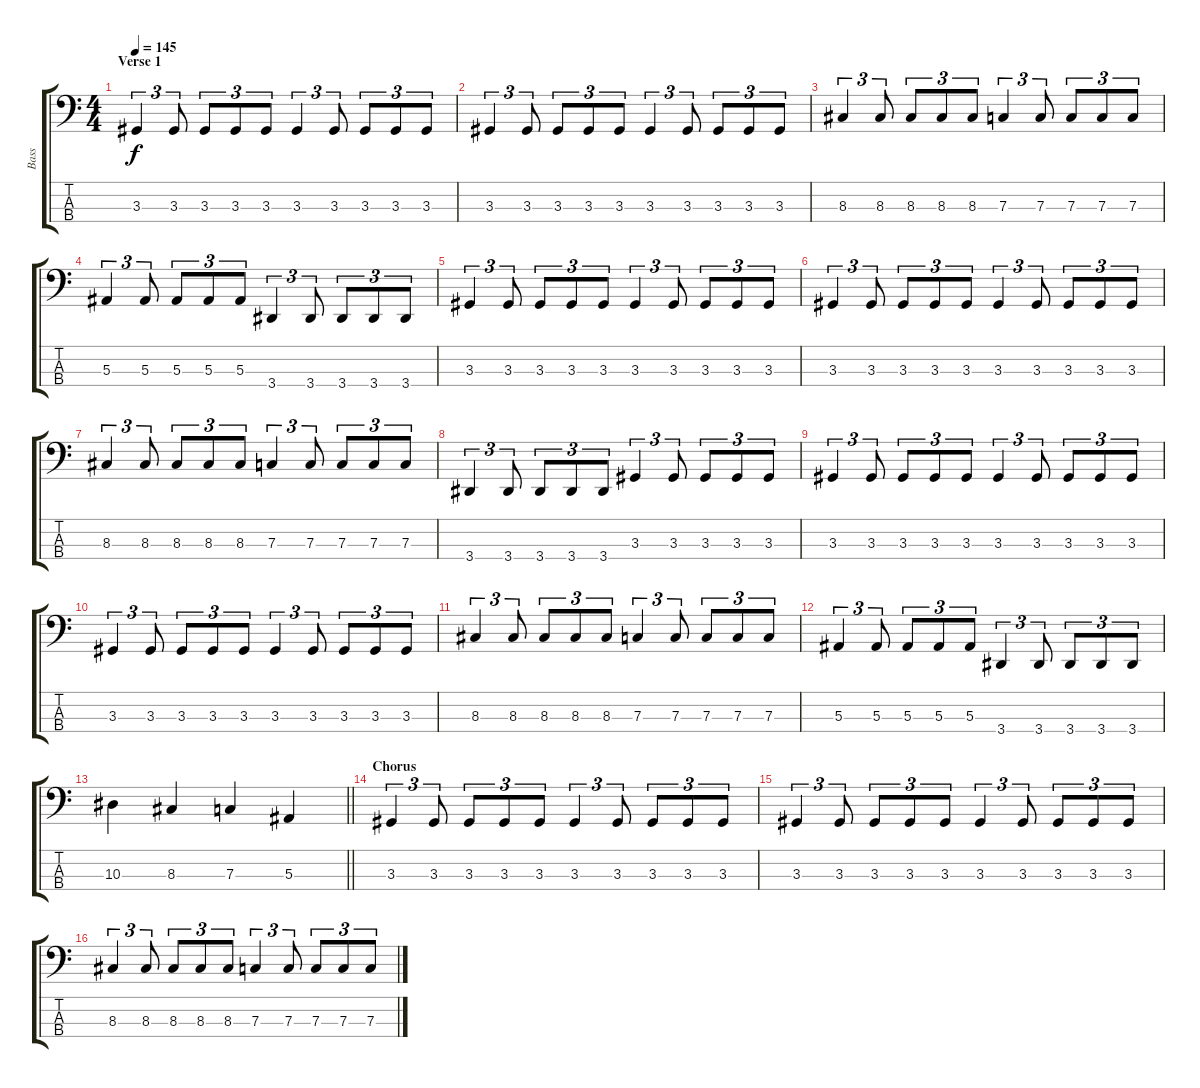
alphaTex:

\track ("Bass" "Bass") {instrument electricbasspick}
\staff {score tabs}
\tuning (Eb2 Bb1 F1 C1) {hide}
\ts (4 4)
\section ("" "Verse 1")
\tempo 145
\clef f4
\ks c
3.3.4{tu (3 2) dy f} 3.3.8{tu (3 2)} 3.3.8{tu (3 2)} 3.3.8{tu (3 2)} 3.3.8{tu (3 2)} 3.3.4{tu (3 2)} 3.3.8{tu (3 2)} 3.3.8{tu (3 2)} 3.3.8{tu (3 2)} 3.3.8{tu (3 2)} |
3.3.4{tu (3 2)} 3.3.8{tu (3 2)} 3.3.8{tu (3 2)} 3.3.8{tu (3 2)} 3.3.8{tu (3 2)} 3.3.4{tu (3 2)} 3.3.8{tu (3 2)} 3.3.8{tu (3 2)} 3.3.8{tu (3 2)} 3.3.8{tu (3 2)} |
8.3.4{tu (3 2)} 8.3.8{tu (3 2)} 8.3.8{tu (3 2)} 8.3.8{tu (3 2)} 8.3.8{tu (3 2)} 7.3.4{tu (3 2)} 7.3.8{tu (3 2)} 7.3.8{tu (3 2)} 7.3.8{tu (3 2)} 7.3.8{tu (3 2)} |
5.3.4{tu (3 2)} 5.3.8{tu (3 2)} 5.3.8{tu (3 2)} 5.3.8{tu (3 2)} 5.3.8{tu (3 2)} 3.4.4{tu (3 2)} 3.4.8{tu (3 2)} 3.4.8{tu (3 2)} 3.4.8{tu (3 2)} 3.4.8{tu (3 2)} |
3.3.4{tu (3 2)} 3.3.8{tu (3 2)} 3.3.8{tu (3 2)} 3.3.8{tu (3 2)} 3.3.8{tu (3 2)} 3.3.4{tu (3 2)} 3.3.8{tu (3 2)} 3.3.8{tu (3 2)} 3.3.8{tu (3 2)} 3.3.8{tu (3 2)} |
3.3.4{tu (3 2)} 3.3.8{tu (3 2)} 3.3.8{tu (3 2)} 3.3.8{tu (3 2)} 3.3.8{tu (3 2)} 3.3.4{tu (3 2)} 3.3.8{tu (3 2)} 3.3.8{tu (3 2)} 3.3.8{tu (3 2)} 3.3.8{tu (3 2)} |
8.3.4{tu (3 2)} 8.3.8{tu (3 2)} 8.3.8{tu (3 2)} 8.3.8{tu (3 2)} 8.3.8{tu (3 2)} 7.3.4{tu (3 2)} 7.3.8{tu (3 2)} 7.3.8{tu (3 2)} 7.3.8{tu (3 2)} 7.3.8{tu (3 2)} |
3.4.4{tu (3 2)} 3.4.8{tu (3 2)} 3.4.8{tu (3 2)} 3.4.8{tu (3 2)} 3.4.8{tu (3 2)} 3.3.4{tu (3 2)} 3.3.8{tu (3 2)} 3.3.8{tu (3 2)} 3.3.8{tu (3 2)} 3.3.8{tu (3 2)} |
3.3.4{tu (3 2)} 3.3.8{tu (3 2)} 3.3.8{tu (3 2)} 3.3.8{tu (3 2)} 3.3.8{tu (3 2)} 3.3.4{tu (3 2)} 3.3.8{tu (3 2)} 3.3.8{tu (3 2)} 3.3.8{tu (3 2)} 3.3.8{tu (3 2)} |
3.3.4{tu (3 2)} 3.3.8{tu (3 2)} 3.3.8{tu (3 2)} 3.3.8{tu (3 2)} 3.3.8{tu (3 2)} 3.3.4{tu (3 2)} 3.3.8{tu (3 2)} 3.3.8{tu (3 2)} 3.3.8{tu (3 2)} 3.3.8{tu (3 2)} |
8.3.4{tu (3 2)} 8.3.8{tu (3 2)} 8.3.8{tu (3 2)} 8.3.8{tu (3 2)} 8.3.8{tu (3 2)} 7.3.4{tu (3 2)} 7.3.8{tu (3 2)} 7.3.8{tu (3 2)} 7.3.8{tu (3 2)} 7.3.8{tu (3 2)} |
5.3.4{tu (3 2)} 5.3.8{tu (3 2)} 5.3.8{tu (3 2)} 5.3.8{tu (3 2)} 5.3.8{tu (3 2)} 3.4.4{tu (3 2)} 3.4.8{tu (3 2)} 3.4.8{tu (3 2)} 3.4.8{tu (3 2)} 3.4.8{tu (3 2)} |
\barLineRight lightlight
10.3.4 8.3.4 7.3.4 5.3.4 |
\section ("" "Chorus")
3.3.4{tu (3 2)} 3.3.8{tu (3 2)} 3.3.8{tu (3 2)} 3.3.8{tu (3 2)} 3.3.8{tu (3 2)} 3.3.4{tu (3 2)} 3.3.8{tu (3 2)} 3.3.8{tu (3 2)} 3.3.8{tu (3 2)} 3.3.8{tu (3 2)} |
3.3.4{tu (3 2)} 3.3.8{tu (3 2)} 3.3.8{tu (3 2)} 3.3.8{tu (3 2)} 3.3.8{tu (3 2)} 3.3.4{tu (3 2)} 3.3.8{tu (3 2)} 3.3.8{tu (3 2)} 3.3.8{tu (3 2)} 3.3.8{tu (3 2)} |
8.3.4{tu (3 2)} 8.3.8{tu (3 2)} 8.3.8{tu (3 2)} 8.3.8{tu (3 2)} 8.3.8{tu (3 2)} 7.3.4{tu (3 2)} 7.3.8{tu (3 2)} 7.3.8{tu (3 2)} 7.3.8{tu (3 2)} 7.3.8{tu (3 2)}
